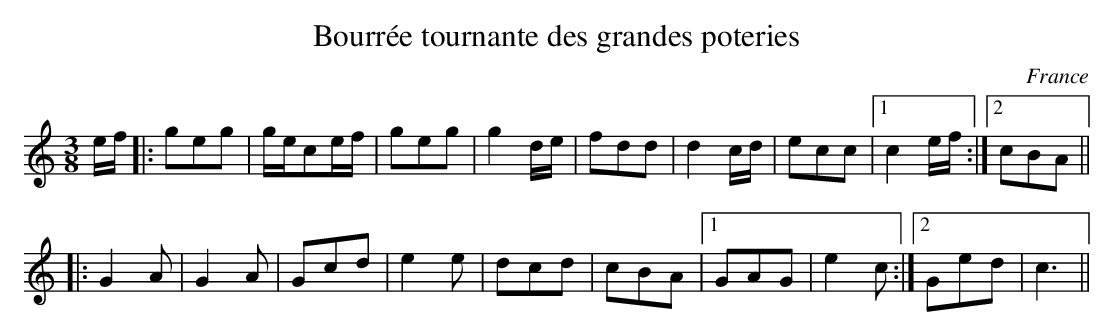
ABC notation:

X:1
T:Bourrée tournante des grandes poteries
L:1/8
M:3/8
O:France
K:C
e/f/|:geg|g/e/ce/f/|geg|g2 d/e/|\
fdd|d2c/d/|ecc|1 c2e/f/:|2 cBA||
|:G2A|G2A|Gcd|e2e|\
dcd|cBA|1 GAG|e2c:|2 Ged|c3||
